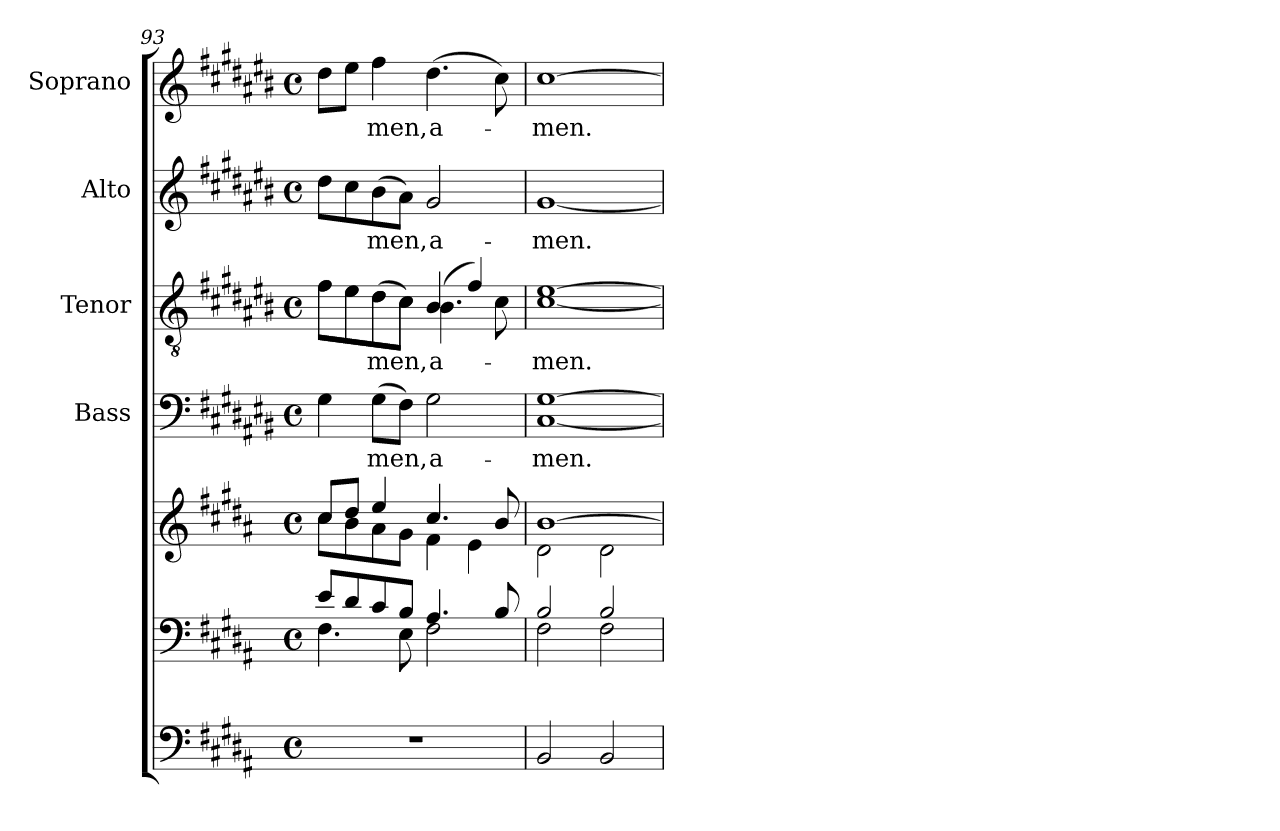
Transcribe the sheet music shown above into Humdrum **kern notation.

**kern	**kern	**kern	**kern	**text	**kern	**text	**kern	**text	**kern	**text
*part6	*part5	*part5	*part4	*part4	*part3	*part3	*part2	*part2	*part1	*part1
*staff7	*staff6	*staff5	*staff4	*staff4	*staff3	*staff3	*staff2	*staff2	*staff1	*staff1
*	*	*	*I"Bass	*	*I"Tenor	*	*I"Alto	*	*I"Soprano	*
*	*	*	*I'B	*	*I'T	*	*I'A	*	*I'S	*
*clefF4	*clefF4	*clefG2	*clefF4	*	*clefGv2	*	*clefG2	*	*clefG2	*
*	*	*	*ITrd1c2	*	*ITrd1c2	*	*ITrd1c2	*	*ITrd1c2	*
*k[f#c#g#d#a#]	*k[f#c#g#d#a#]	*k[f#c#g#d#a#]	*k[f#c#g#d#a#]	*	*k[f#c#g#d#a#]	*	*k[f#c#g#d#a#]	*	*k[f#c#g#d#a#]	*
*B:	*B:	*B:	*B:	*	*B:	*	*B:	*	*B:	*
*M4/4	*M4/4	*M4/4	*M4/4	*	*M4/4	*	*M4/4	*	*M4/4	*
*met(c)	*met(c)	*met(c)	*met(c)	*	*met(c)	*	*met(c)	*	*met(c)	*
=93	=93	=93	=93	=93	=93	=93	=93	=93	=93	=93
*	*^	*^	*	*	*^	*	*	*	*	*
1r	8e/L	4.F#\	8cc#/L	8cc#\L	4F#\	.	8e\L	8e\L	.	8cc#\L	.	8cc#\L	.
.	8d#/	.	8dd#/J	8b\	.	.	8d#\	8d#\	.	8b\	.	8dd#\J	.
.	8c#/	.	4ee/	8a#\	(8F#\L	-men,	(8c#\	8c#\	-men,	(8a#\	-men,	4ee\	-men,
.	8B/J	8E\	.	8g#\J	8E\J)	.	8B\J)	8B\J	.	8g#\J)	.	.	.
.	4.A#/	2F#\	4.cc#/	4f#\	2F#\	a-	(4A#/	4.A#\	a-	2f#/	a-	(4.cc#\	a-
.	.	.	.	4e\	.	.	4e/)	.	.	.	.	.	.
.	8B/	.	8b/	.	.	.	.	8B\	.	.	.	8b\)	.
*	*	*	*	*	*	*	*v	*v	*	*	*	*	*
=94	=94	=94	=94	=94	=94	=94	=94	=94	=94	=94	=94	=94
2BB/	2B/	2F#\	[>1b	2d#\	[1BB [1F#	-men.	[1B [1d#	-men.	[1f#	-men.	[1b	-men.
2BB/	2B/	2F#\	.	2d#\	.	.	.	.	.	.	.	.
*	*v	*v	*	*	*	*	*	*	*	*	*	*
*	*	*v	*v	*	*	*	*	*	*	*	*
=	=	=	=	=	=	=	=	=	=	=
*-	*-	*-	*-	*-	*-	*-	*-	*-	*-	*-
